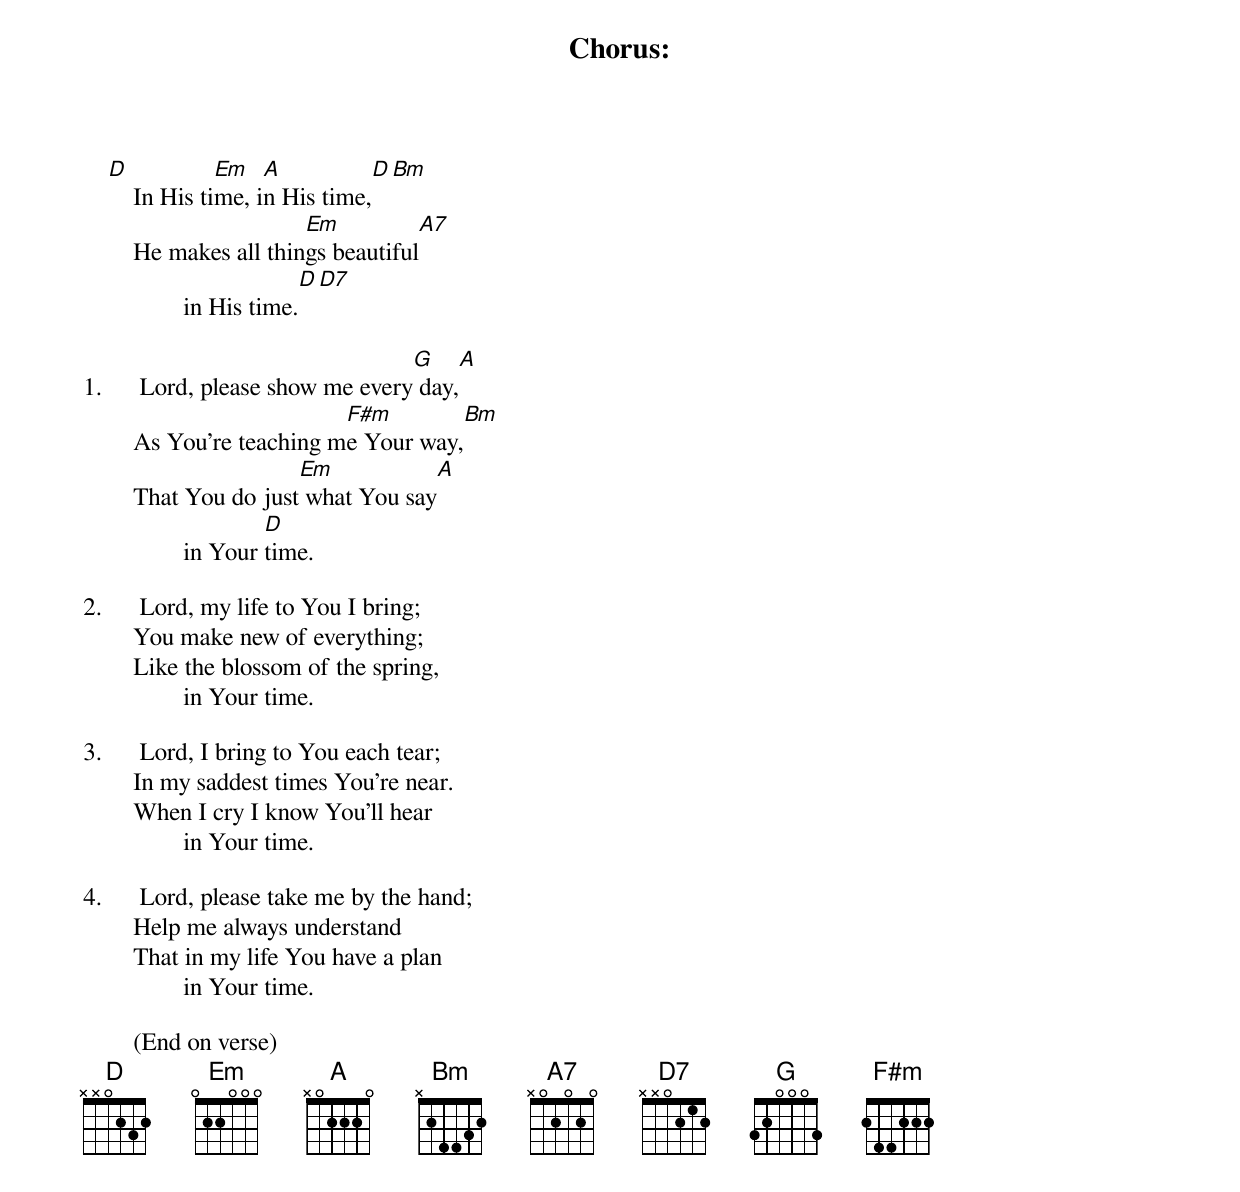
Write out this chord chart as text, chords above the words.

Chorus:
    D            Em   A              D      Bm
	In His time, in His time,
                         Em                           A7
	He makes all things beautiful
		              D     D7
		in His time.

                                  G                           A
1.	Lord, please show me every day,
                            F#m                             Bm
	As You’re teaching me Your way,
                        Em                               A
	That You do just what You say
                        D
		in Your time.

2.	Lord, my life to You I bring;
	You make new of everything;
	Like the blossom of the spring,
		in Your time.

3.	Lord, I bring to You each tear;
	In my saddest times You’re near.
	When I cry I know You’ll hear
		in Your time.

4.	Lord, please take me by the hand;
	Help me always understand
	That in my life You have a plan
		in Your time.

	(End on verse)
